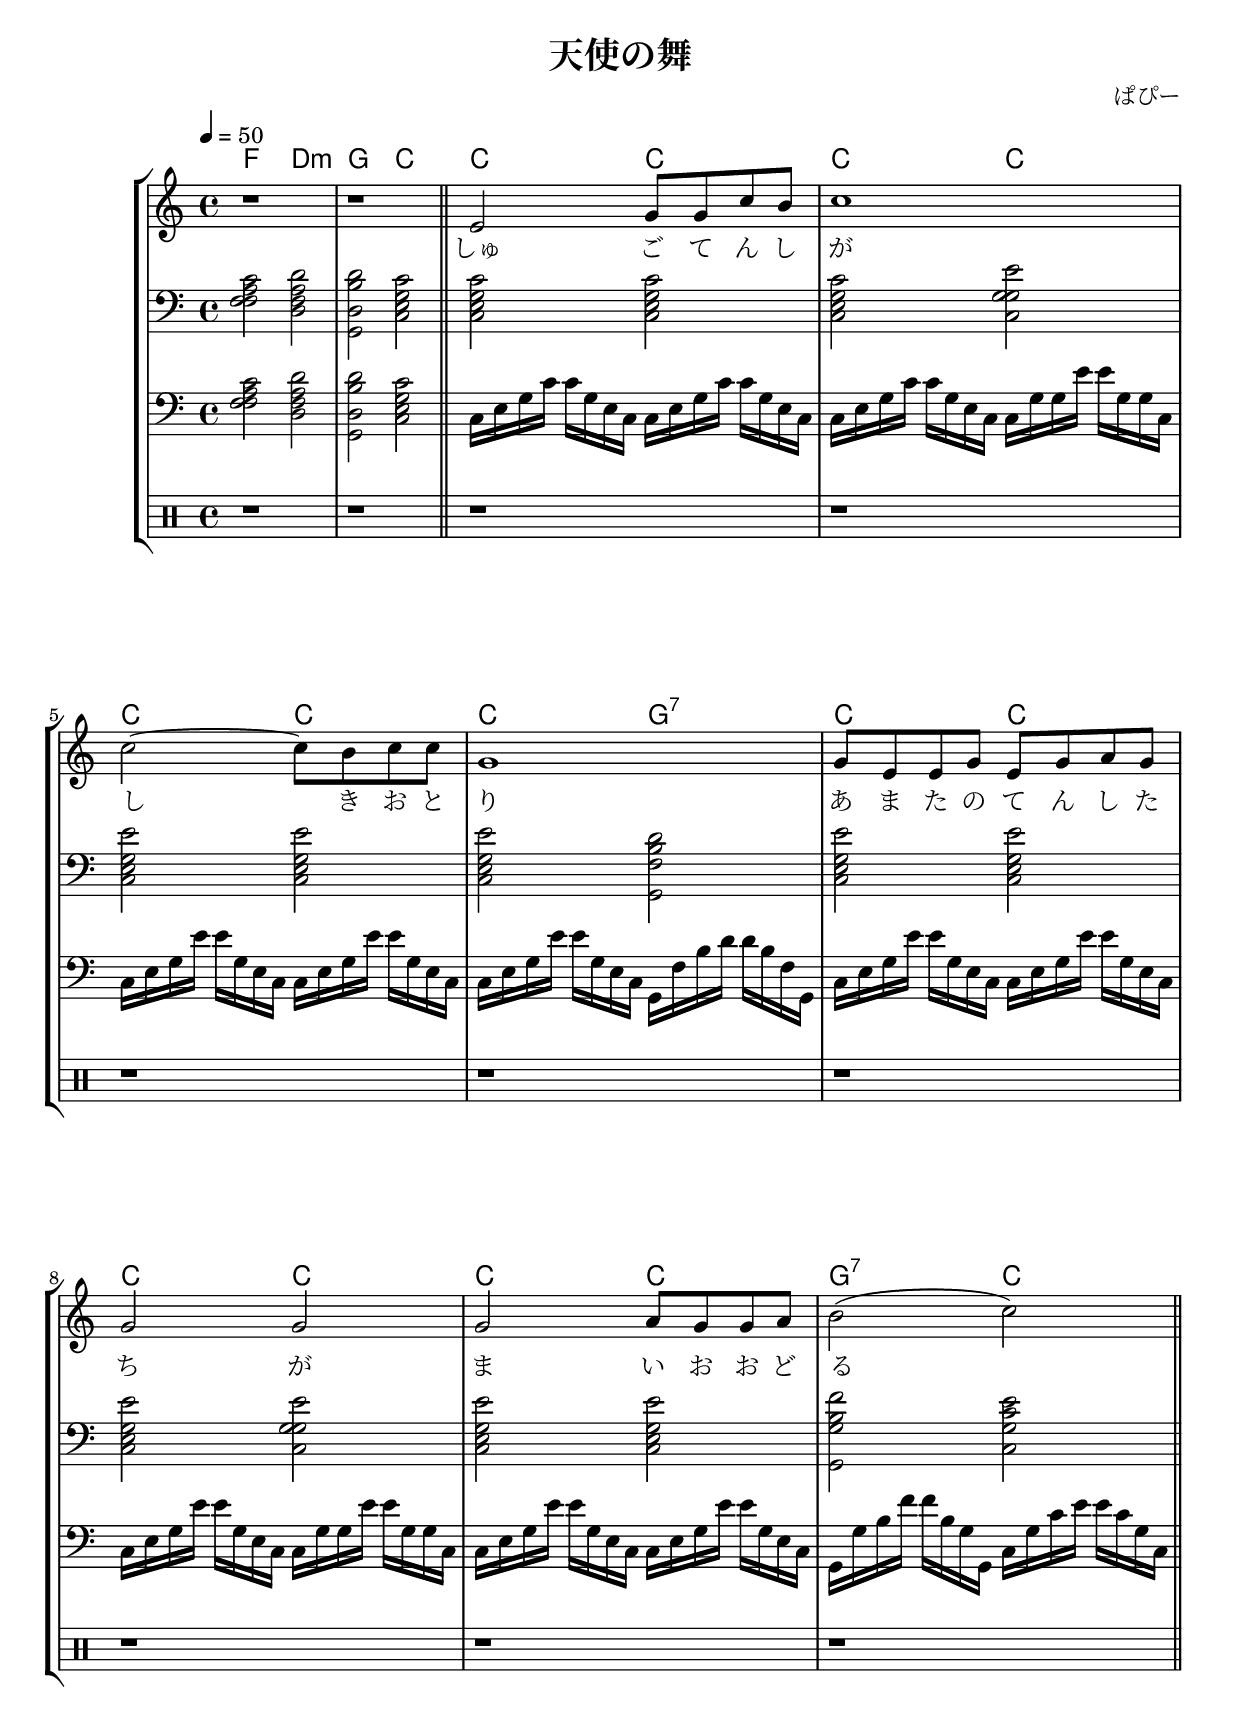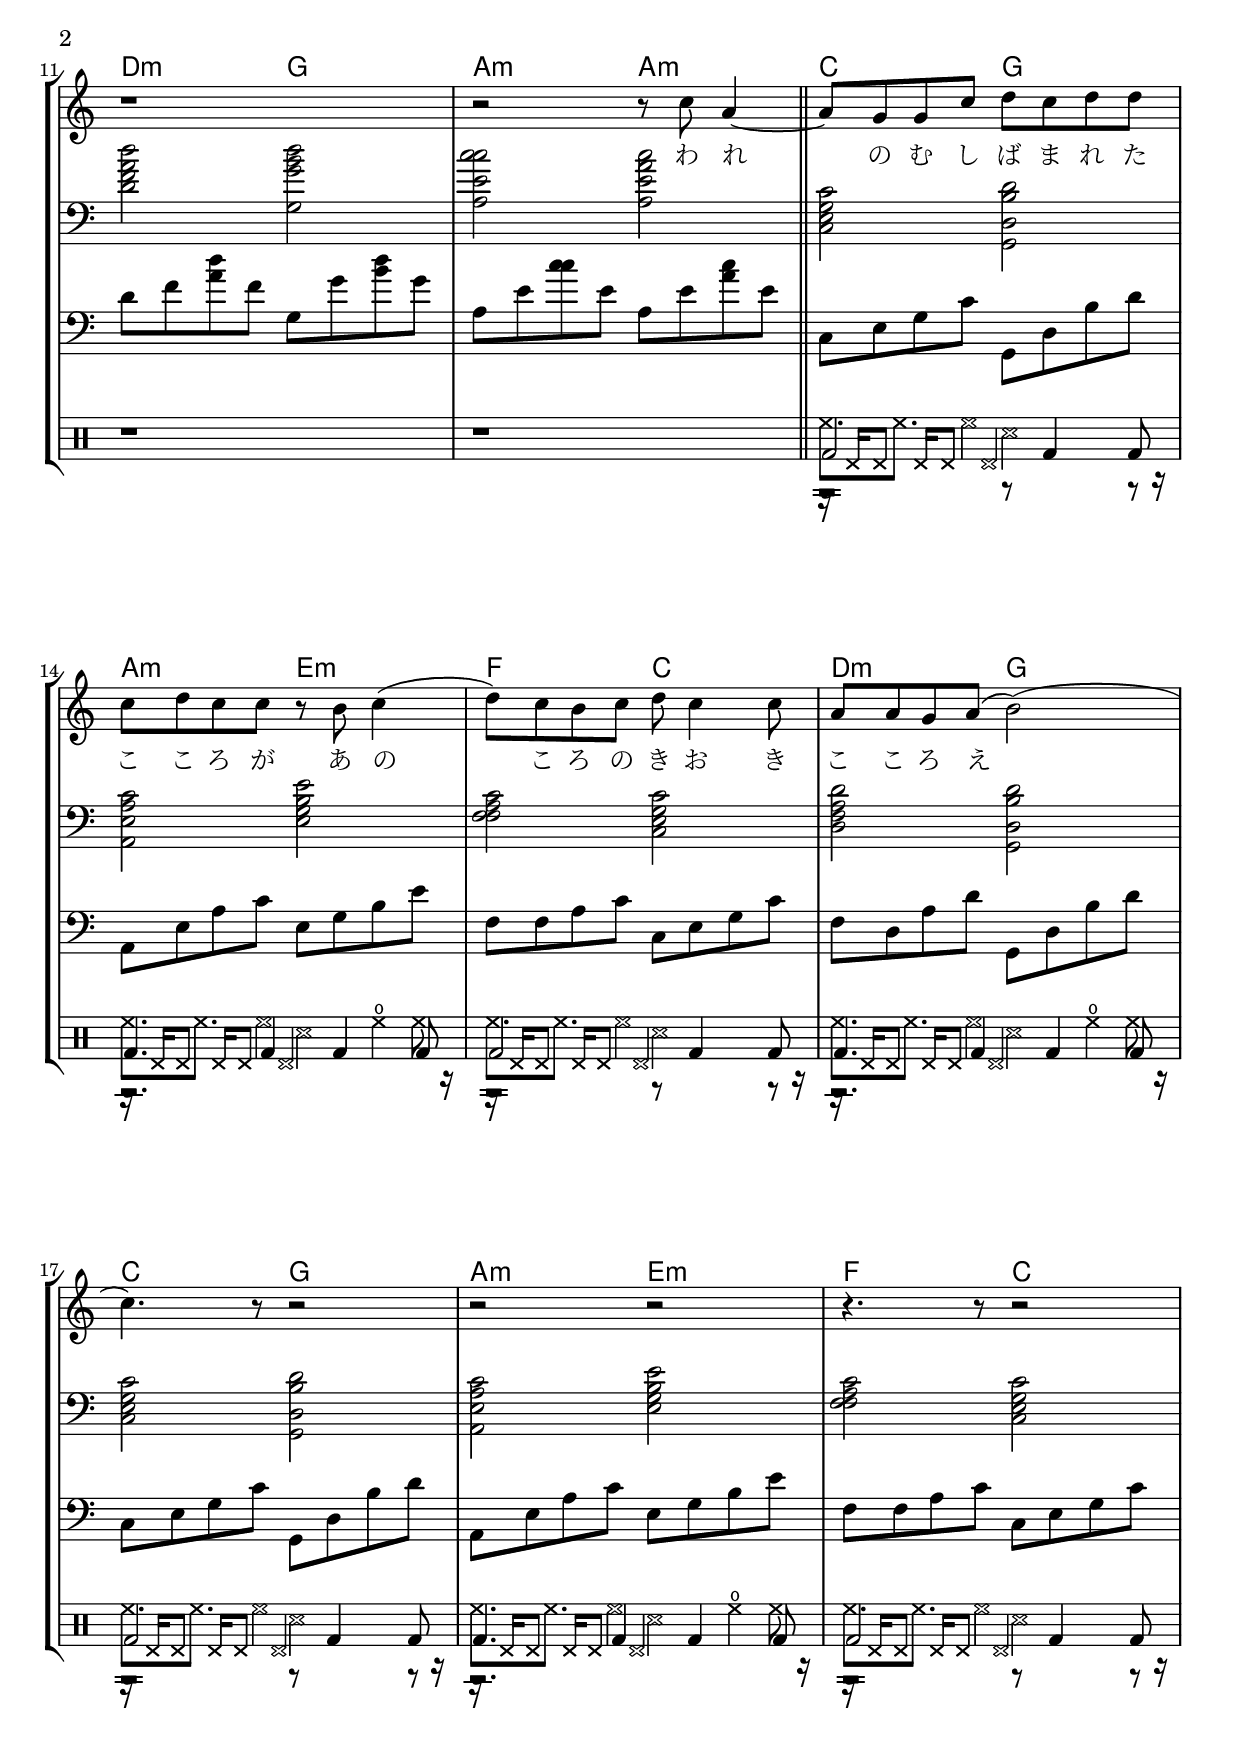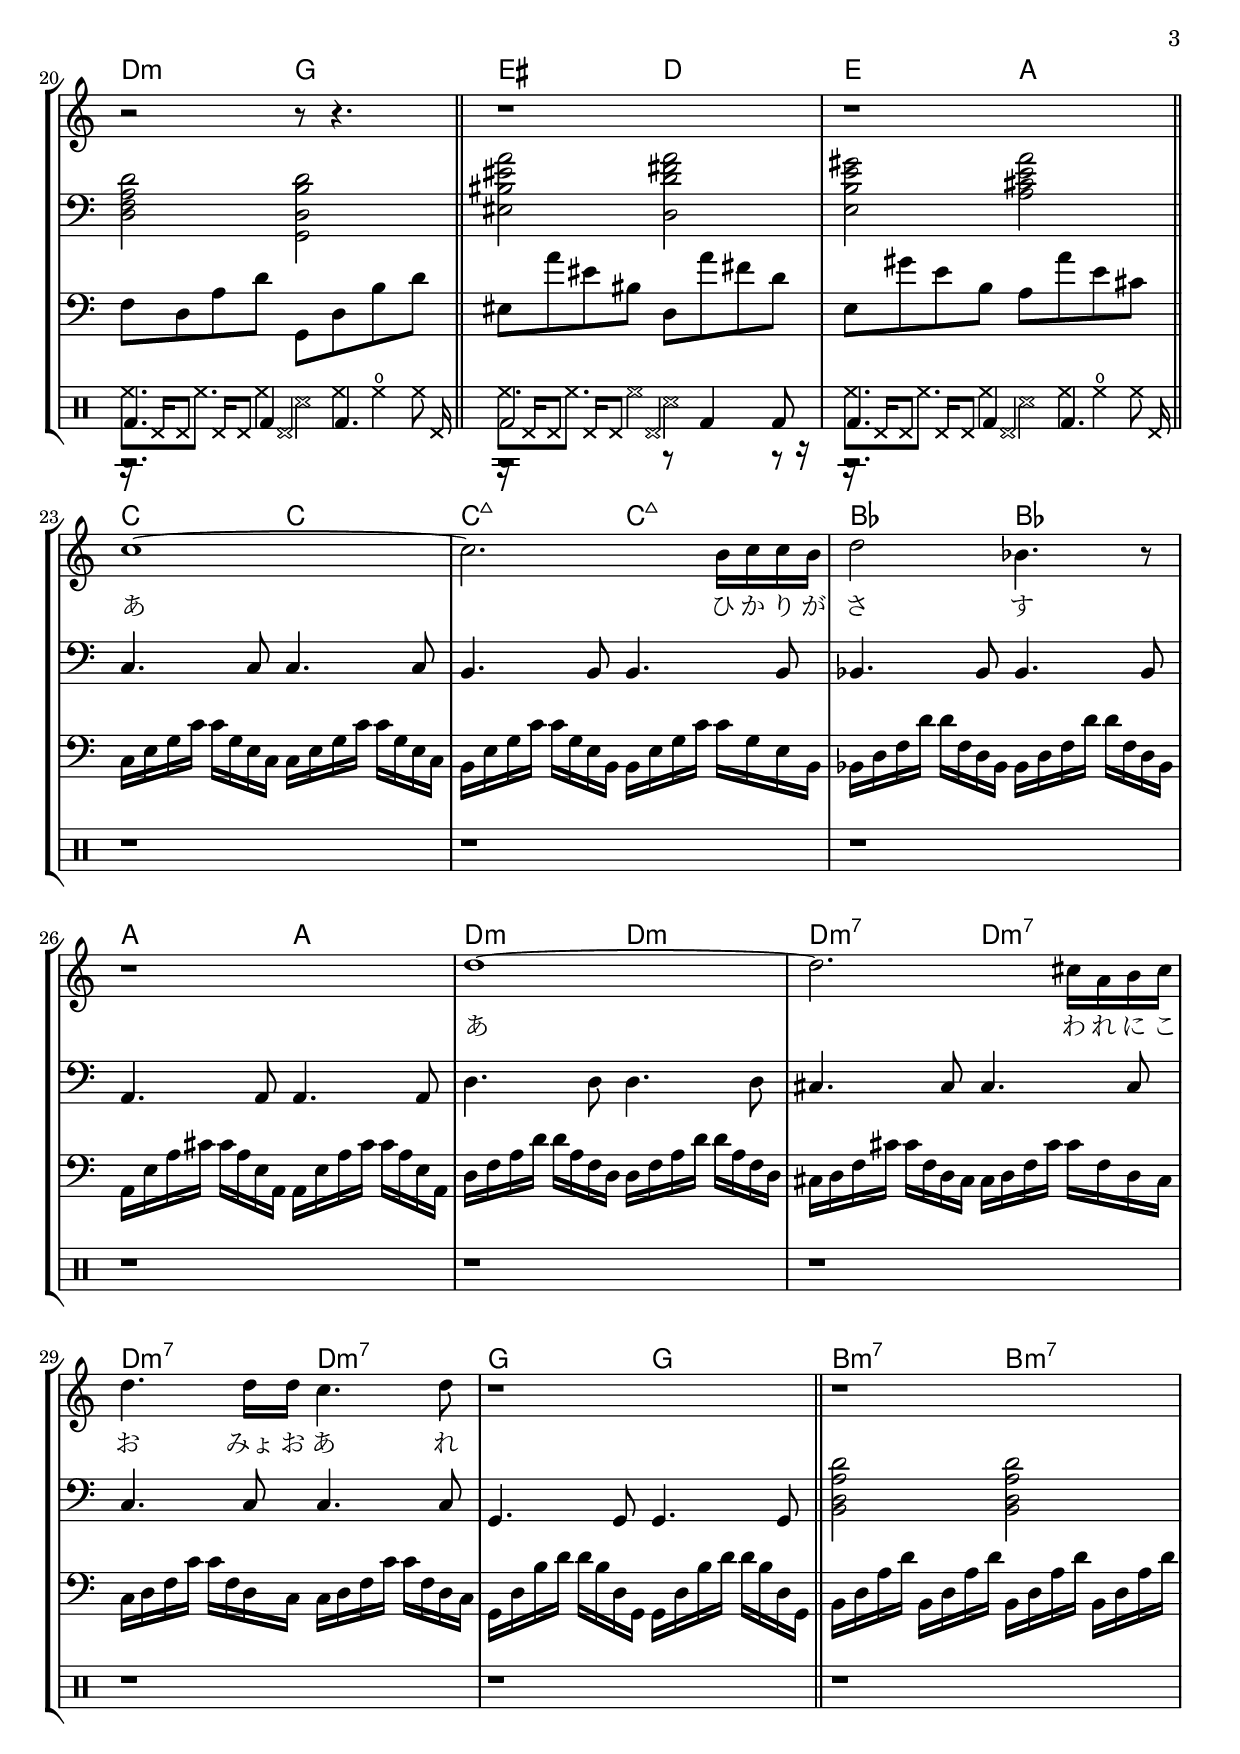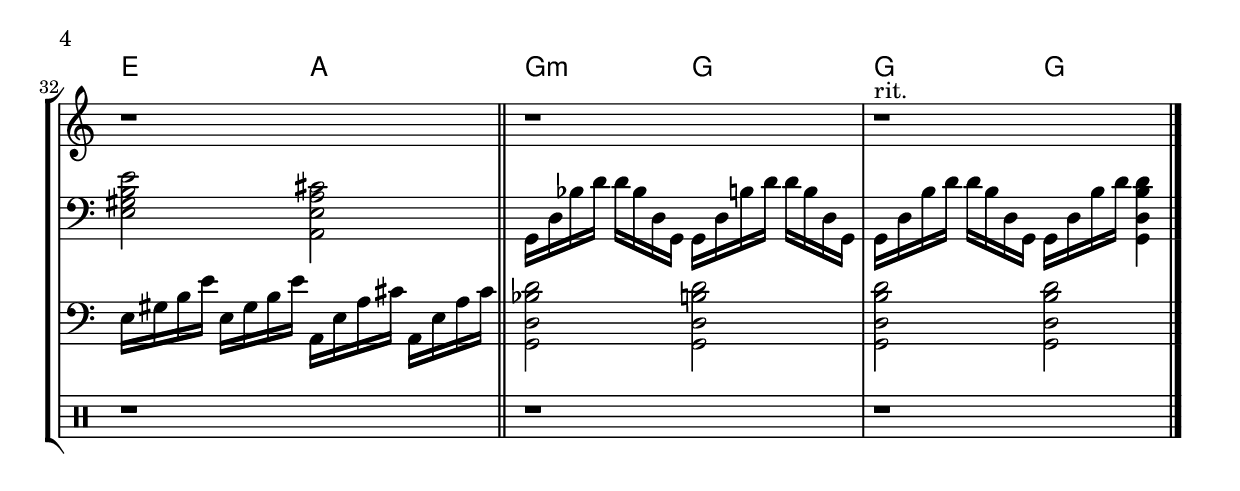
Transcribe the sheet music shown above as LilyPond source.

\version "2.12.1"

\header {
	title = \markup {天使の舞}
	composer = \markup \center-column {ぱぴー}
}

harmony = \chordmode {
	f2 d:m g c 

	c c c c c c c g:7 c c c c c c g:7 c 

	d:m g a:m a:m 

	c g a:m e:m f c d:m g c g a:m e:m f c d:m g 

	eis d e a 

	c c c:maj7 c:maj7 bes bes a a d:m d:m d:min7 d:min7 d:min7 d:min7 g g 

	b:min7 b:min7 e a 

	g:m g g g 
}

melody = {
	\key c \major
	\tempo 4 = 50
	r1 | r1   
	\set Staff.midiInstrument = #"fss0.35"
	 e'2  g'8  g'8  c''8  b'8 
	c''1 
	c''2~c''8  b'8  c''8  c''8 
	g'1 
	g'8  e'8  e'8  g'8  e'8  g'8  a'8  g'8 
	g'2  g'2 
	g'2  a'8  g'8  g'8  a'8 
	b'2  (c''2)
	r1 | r2 r8 
	\set Staff.midiInstrument = #"fss0.35"
	c''8  a'4~ 
	a'8  g'8  g'8  c''8  d''8  c''8  d''8  d''8 
	c''8  d''8  c''8  c''8  r8  b'8  c''4 
	(d''8)  c''8  b'8  c''8  d''8  c''4  c''8 
	a'8  a'8  g'8  a'8  (b'2) 
	(c''4.)  r8  r2 
	r2  r2 
	r4.  r8  r2 
	r2  r8  	r4. 	r1 | r1   
	\set Staff.midiInstrument = #"fss0.35"
	 c''1~ 
	c''2.  b'16  c''16  c''16  b'16 
	d''2  bes'4.  r8 
	r1 
	d''1~ 
	d''2.  cis''16  a'16  b'16  cis''16 
	d''4.  d''16  d''16  c''4.  d''8
	r1 	r1 | r1   
	r1 | r1^"rit." \bar "|."
}

words = \lyricmode {
	
	しゅ  ご  て  ん  し  が  し  き  お  と  り  あ  ま  た  の  て  ん  し  た  ち  が  ま  い  お  お  ど  る  
	
	わ  れ  の  む  し  ば  ま  れ  た  こ  こ  ろ  が  あ  の  こ  ろ  の  き  お  き  こ  こ  ろ  え  
	
	あ  ひ  か  り  が  さ  す  あ  わ  れ  に  こ  お  みょ  お  あ  れ  
	
	
}

tempochange = {
	\tempo 4 = 50
	r1 | r1 \bar "||"
	\tempo 4 = 50
	r1 | r1 | r1 | r1 | r1 | r1 | r1 | r1 \bar "||"
	\tempo 4 = 50
	r1 | r1 \bar "||"
	\tempo 4 = 50
	r1 | r1 | r1 | r1 | r1 | r1 | r1 | r1 \bar "||"
	\tempo 4 = 50
	r1 | r1 \bar "||"
	\tempo 4 = 50
	r1 | r1 | r1 | r1 | r1 | r1 | r1 | r1 \bar "||"
	\tempo 4 = 50
	r1 | r1 \bar "||"
	\tempo 4 = 50
	r1 | \tempo 4 = 37 r2 \tempo 4 = 33 r2 \bar "|."
}

mainacc = {
	\clef bass
	\set Staff.midiInstrument = #"Church organ"
	\key c \major
	\tempo 4 = 50
	<f f a c'>2
	<d f a d'>2
	<g, d b d'>2
	<c e g c'>2
	\bar "||"

	\set Staff.midiInstrument = #"String Ensemble 1"
	<c e g c'>2
	<c e g c'>2
	<c e g c'>2
	<c g g e'>2
	<c e g e'>2
	<c e g e'>2
	<c e g e'>2
	<g, f b d'>2
	<c e g e'>2
	<c e g e'>2
	<c e g e'>2
	<c g g e'>2
	<c e g e'>2
	<c e g e'>2
	<g, g b f'>2
	<c g c' e'>2
	\bar "||"

	\set Staff.midiInstrument = #"Choir Aahs"
	<d' f' a' d''>2
	<g g' b' d''>2
	<a e' c'' c''>2
	<a e' a' c''>2
	\bar "||"

	\set Staff.midiInstrument = #"String Ensemble 1"
	<c e g c'>2
	<g, d b d'>2
	<a, e a c'>2
	<e g b e'>2
	<f f a c'>2
	<c e g c'>2
	<f d a d'>2
	<g, d b d'>2
	<c e g c'>2
	<g, d b d'>2
	<a, e a c'>2
	<e g b e'>2
	<f f a c'>2
	<c e g c'>2
	<f d a d'>2
	<g, d b d'>2
	\bar "||"

	\set Staff.midiInstrument = #"Choir Aahs"
	<eis bis eis' a'>2
	<d d' fis' a'>2
	<e b e' gis'>2
	<a cis' e' a'>2
	\bar "||"

	\set Staff.midiInstrument = #"Tuba"
	c4.c8
	c4.c8
	b,4.b,8
	b,4.b,8
	bes,4.bes,8
	bes,4.bes,8
	a,4.a,8
	a,4.a,8
	d4.d8
	d4.d8
	cis4.cis8
	cis4.cis8
	c4.c8
	c4.c8
	g,4.g,8
	g,4.g,8
	\bar "||"

	\set Staff.midiInstrument = #"String Ensemble 2"
	<b, d a d'>2
	<b, d a d'>2
	<e gis b e'>2
	<a, e a cis'>2
	\bar "||"

	\set Staff.midiInstrument = #"Bright Acoustic"
	g,16 d bes d' d' bes d g,
	g,16 d b d' d' b d g,
	g,16 d b d' d' b d g,
	g,16 d b d' <g, d b d'>4
	\bar "|."
}

subacc = {
	\clef bass
	\set Staff.midiInstrument = #"Choir Aahs"
	\key c \major
	\tempo 4 = 50
	<f f a c'>2
	<d f a d'>2
	<g, d b d'>2
	<c e g c'>2
	\bar "||"

	\set Staff.midiInstrument = #"Pizzicato Strings"
	c16 e g c' c' g e c
	c16 e g c' c' g e c
	c16 e g c' c' g e c
	c16 g g e' e' g g c
	c16 e g e' e' g e c
	c16 e g e' e' g e c
	c16 e g e' e' g e c
	g,16 f b d' d' b f g,
	c16 e g e' e' g e c
	c16 e g e' e' g e c
	c16 e g e' e' g e c
	c16 g g e' e' g g c
	c16 e g e' e' g e c
	c16 e g e' e' g e c
	g,16 g b f' f' b g g,
	c16 g c' e' e' c' g c
	\bar "||"

	\set Staff.midiInstrument = #"Bright Acoustic"
	d'8 f' <a' d''> f'
	g8 g' <b' d''> g'
	a8 e' <c'' c''> e'
	a8 e' <a' c''> e'
	\bar "||"

	\set Staff.midiInstrument = #"Pizzicato Strings"
	c8 e8 g8 c'8
	g,8 d8 b8 d'8
	a,8 e8 a8 c'8
	e8 g8 b8 e'8
	f8 f8 a8 c'8
	c8 e8 g8 c'8
	f8 d8 a8 d'8
	g,8 d8 b8 d'8
	c8 e8 g8 c'8
	g,8 d8 b8 d'8
	a,8 e8 a8 c'8
	e8 g8 b8 e'8
	f8 f8 a8 c'8
	c8 e8 g8 c'8
	f8 d8 a8 d'8
	g,8 d8 b8 d'8
	\bar "||"

	\set Staff.midiInstrument = #"Bright Acoustic"
	eis8 a' eis' bis
	d8 a' fis' d'
	e8 gis' e' b
	a8 a' e' cis'
	\bar "||"

	\set Staff.midiInstrument = #"Pizzicato Strings"
	c16 e g c' c' g e c
	c16 e g c' c' g e c
	b,16 e g c' c' g e b,
	b,16 e g c' c' g e b,
	bes,16 d f d' d' f d bes,
	bes,16 d f d' d' f d bes,
	a,16 e a cis' cis' a e a,
	a,16 e a cis' cis' a e a,
	d16 f a d' d' a f d
	d16 f a d' d' a f d
	cis16 d f cis' cis' f d cis
	cis16 d f cis' cis' f d cis
	c16 d f c' c' f d c
	c16 d f c' c' f d c
	g,16 d b d' d' b d g,
	g,16 d b d' d' b d g,
	\bar "||"

	\set Staff.midiInstrument = #"Bright Acoustic"
	b,16 d a d' b, d a d'
	b,16 d a d' b, d a d'
	e16 gis b e' e gis b e'
	a,16 e a cis' a, e a cis'
	\bar "||"

	\set Staff.midiInstrument = #"Cello"
	<g, d bes d'>2
	<g, d b d'>2
	<g, d b d'>2
	<g, d b d'>2
	\bar "|."
}

percA = {
	\drummode {
	r1 |r1 \bar "||"
	r1 |r1 |r1 |r1 |r1 |r1 |r1 |r1 \bar "||"
	r1 |r1 \bar "||"
	r1  |r2. hho4  |r1  |r2. hho4  |r1  |r2. hho4  |r1  |r2. hho4  \bar "||"
	r1  |r2. hho4  \bar "||"
	r1 |r1 |r1 |r1 |r1 |r1 |r1 |r1 \bar "||"
	r1 |r1 \bar "||"
	r1 |r1 \bar "|."
	}
}

percB = {
	\drummode {
	r1 |r1 \bar "||"
	r1 |r1 |r1 |r1 |r1 |r1 |r1 |r1 \bar "||"
	r1 |r1 \bar "||"
	r16 hhp16 hhp8 hhp16 hhp8 hhp2 r16  |r16 hhp16 hhp8 hhp16 hhp8 hhp2 r16  |r16 hhp16 hhp8 hhp16 hhp8 hhp2 r16  |r16 hhp16 hhp8 hhp16 hhp8 hhp2 r16  |r16 hhp16 hhp8 hhp16 hhp8 hhp2 r16  |r16 hhp16 hhp8 hhp16 hhp8 hhp2 r16  |r16 hhp16 hhp8 hhp16 hhp8 hhp2 r16  |r16 hhp16 hhp8 hhp16 hhp8 hhp2 hhp16  \bar "||"
	r16 hhp16 hhp8 hhp16 hhp8 hhp2 r16  |r16 hhp16 hhp8 hhp16 hhp8 hhp2 hhp16  \bar "||"
	r1 |r1 |r1 |r1 |r1 |r1 |r1 |r1 \bar "||"
	r1 |r1 \bar "||"
	r1 |r1 \bar "|."
	}
}

percC = {
	\drummode {
	r1 |r1 \bar "||"
	r1 |r1 |r1 |r1 |r1 |r1 |r1 |r1 \bar "||"
	r1 |r1 \bar "||"
	hh8. hh8. hh2 r8  |hh8. hh8. hh2 hh8  |hh8. hh8. hh2 r8  |hh8. hh8. hh2 hh8  |hh8. hh8. hh2 r8  |hh8. hh8. hh2 hh8  |hh8. hh8. hh2 r8  |hh8. hh8. hh4 hh4 hh8  \bar "||"
	hh8. hh8. hh2 r8  |hh8. hh8. hh4 hh4 hh8  \bar "||"
	r1 |r1 |r1 |r1 |r1 |r1 |r1 |r1 \bar "||"
	r1 |r1 \bar "||"
	r1 |r1 \bar "|."
	}
}

percD = {
	\drummode {
	r1 |r1 \bar "||"
	r1 |r1 |r1 |r1 |r1 |r1 |r1 |r1 \bar "||"
	r1 |r1 \bar "||"
	r2 ss2  |r2 ss2  |r2 ss2  |r2 ss2  |r2 ss2  |r2 ss2  |r2 ss2  |r2 ss2  \bar "||"
	r2 ss2  |r2 ss2  \bar "||"
	r1 |r1 |r1 |r1 |r1 |r1 |r1 |r1 \bar "||"
	r1 |r1 \bar "||"
	r1 |r1 \bar "|."
	}
}

percE = {
	\drummode {
	r1 |r1 \bar "||"
	r1 |r1 |r1 |r1 |r1 |r1 |r1 |r1 \bar "||"
	r1 |r1 \bar "||"
	bd2 r8 bd4 bd8  |bd4. bd4 bd4 bd8  |bd2 r8 bd4 bd8  |bd4. bd4 bd4 bd8  |bd2 r8 bd4 bd8  |bd4. bd4 bd4 bd8  |bd2 r8 bd4 bd8  |bd4. bd4 bd4.  \bar "||"
	bd2 r8 bd4 bd8  |bd4. bd4 bd4.  \bar "||"
	r1 |r1 |r1 |r1 |r1 |r1 |r1 |r1 \bar "||"
	r1 |r1 \bar "||"
	r1 |r1 \bar "|."
	}
}

\score {
	<<
		\new StaffGroup <<
			\new ChordNames {\harmony}
			\new Voice = "melody" {\melody}
			\new Lyrics \lyricsto "melody" \words
			\new Staff = "mainacc" {\mainacc}
			\new Staff = "subacc" {\subacc}
			\new DrumStaff <<
				\new DrumVoice {\percA}
				\new DrumVoice {\percB}
				\new DrumVoice {\percC}
				\new DrumVoice {\percD}
				\new DrumVoice {\percE}
			>>
		>>
	>>
	\layout { }
}
